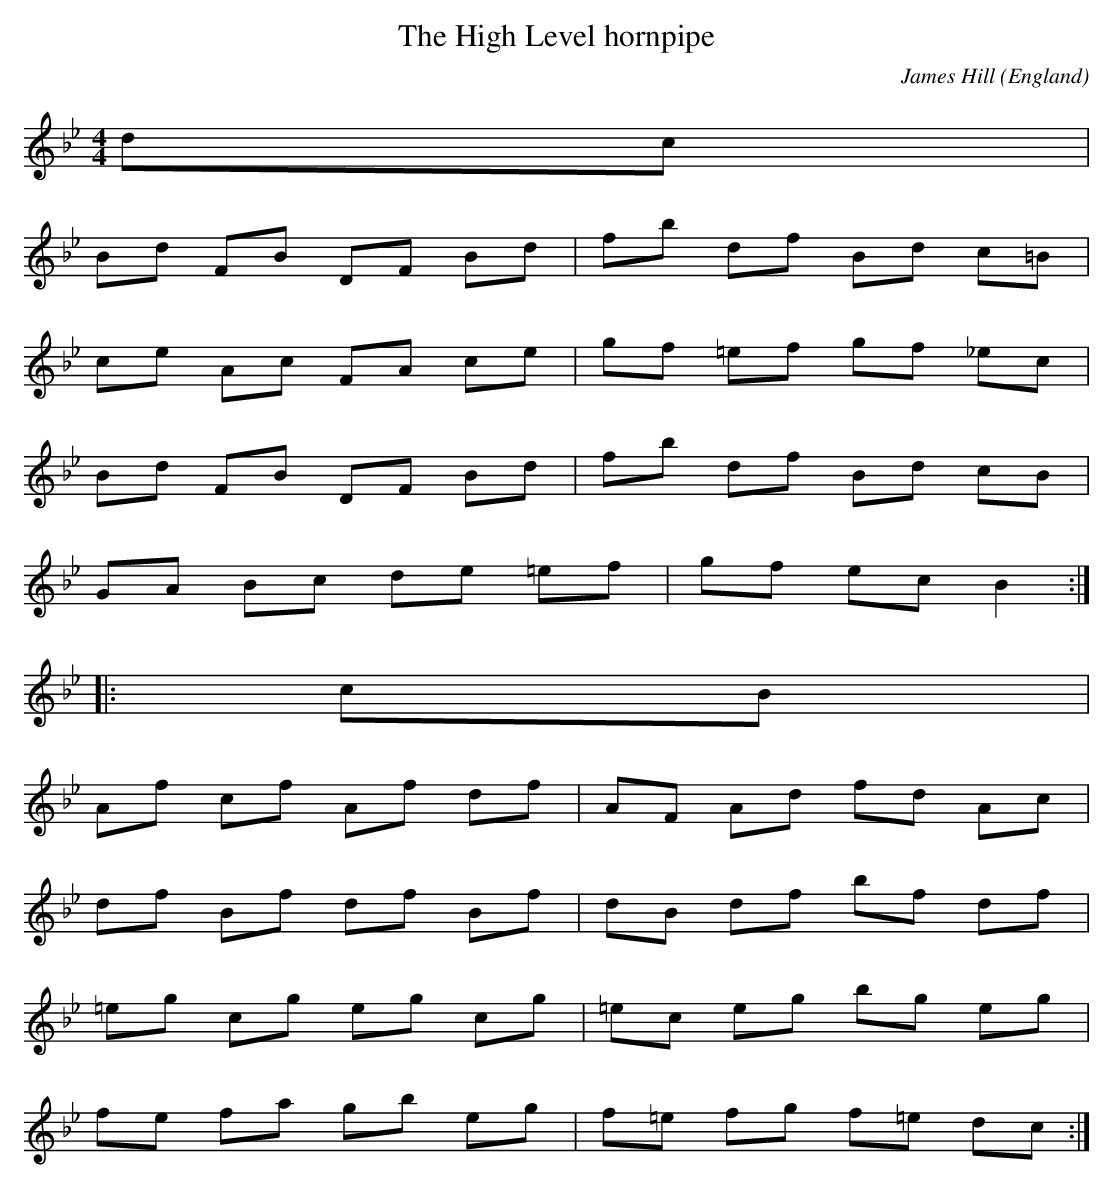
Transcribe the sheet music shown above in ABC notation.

X:1
T: High Level hornpipe, The
C:James Hill
O:England
M:4/4
K:Bb
dc|
Bd FB DF Bd|fb df Bd c=B|
ce Ac FA ce|gf =ef gf _ec|
Bd FB DF Bd|fb df Bd cB|
GA Bc de =ef|gf ec B2::
cB|
Af cf Af df|AF Ad fd Ac|
df Bf df Bf|dB df bf df|
=eg cg eg cg|=ec eg bg eg|
fe fa gb eg|f=e fg f=e dc:|
